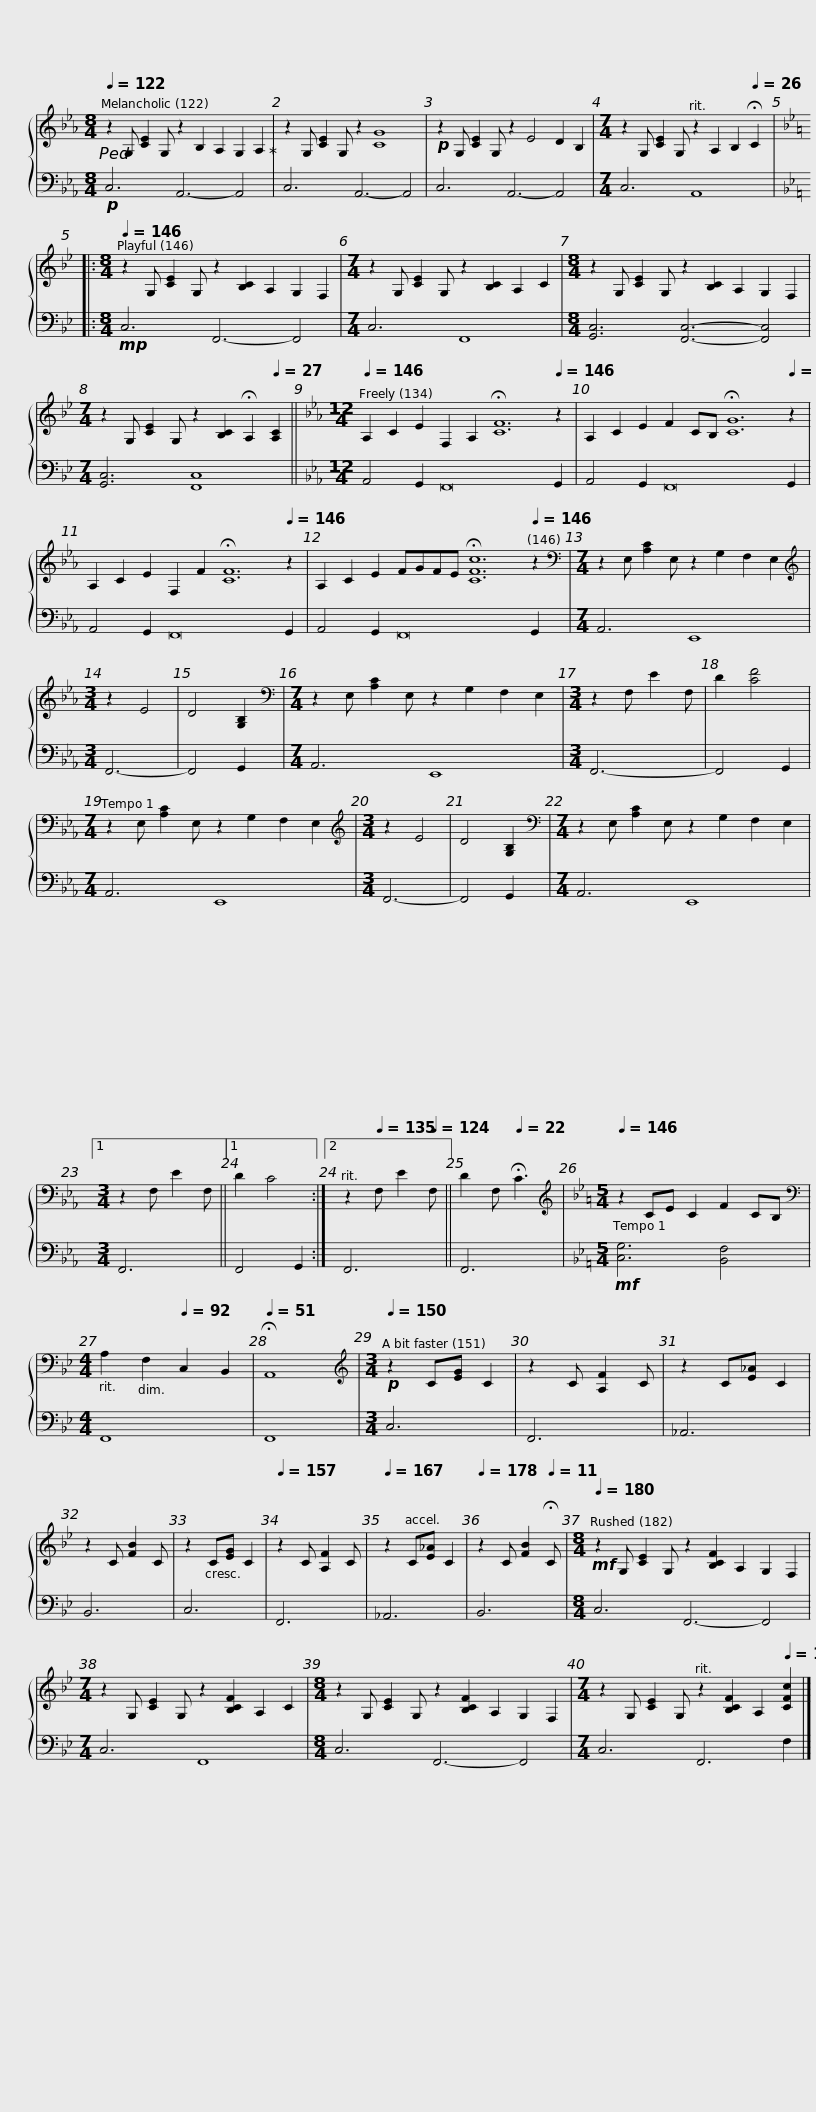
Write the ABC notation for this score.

X:1
%%score { 1 | 2 }
L:1/8
Q:1/4=122
M:8/4
I:linebreak $
K:Eb
V:1 treble
V:2 bass
V:1
!ped! z2 G, [CE]2 G, z2 B,2 A,2 G,2 A,2!ped-up! | z2 G, [CE]2 G, z2 [CG]8 |!p! z2 G, [CE]2 G, z2 E4 D2 B,2 |$[M:7/4] z2 G, [CE]2 G, z2[Q:1/4=120] A,2[Q:1/4=92] B,2[Q:1/4=16][Q:1/4=26] !fermata!C2 |:[K:Bb][M:8/4][Q:1/4=146] z2 G, [CE]2 G, z2 [B,C]2 A,2 G,2 F,2 | %5
[M:7/4] z2 G, [CE]2 G, z2 [B,C]2 A,2 C2 |$[M:8/4] z2 G, [CE]2 G, z2 [B,C]2 A,2 G,2 F,2 |[M:7/4] z2 G, [CE]2 G, z2 [B,C]2 !fermata!A,2[Q:1/4=27] [A,C]2 ||$[K:Eb][M:12/4][Q:1/4=146][Q:1/4=146] A,2 C2 E2 F,2 A,2[Q:1/4=85] !fermata![CF]12[Q:1/4=146] z2 | A,2 C2 E2 F2 CB,[Q:1/4=85] !fermata![CG]12[Q:1/4=146] z2 | %10
 A,2 C2 E2 F,2 F2[Q:1/4=85] !fermata![CF]12[Q:1/4=146] z2 |$ A,2 C2 E2 FGFE[Q:1/4=57] !fermata![CFc]12[Q:1/4=146][Q:1/4=146] z2 |[M:7/4][K:bass] z2 E, [A,C]2 E, z2 G,2 F,2 E,2 |[M:3/4][K:treble] z2 E4 | D4 [G,B,]2 | %15
[M:7/4][K:bass] z2 E, [A,C]2 E, z2 G,2 F,2 E,2 |$[M:3/4] z2 F, E2 F, | D2 [CF]4 |[M:7/4] z2 E, [A,C]2 E, z2 G,2 F,2 E,2 |[M:3/4][K:treble] z2 E4 | %20
 D4 [G,B,]2 |[M:7/4][K:bass] z2 E, [A,C]2 E, z2 G,2 F,2 E,2 |1[M:3/4] z2 F, E2 F, ||1$ D2 C4 :|2 z2[Q:1/4=135] F, E2[Q:1/4=124] F, || %25
 D2[Q:1/4=92] F,[Q:1/4=22] !fermata!C3 |[K:Bb][M:5/4][K:treble][Q:1/4=146] z2 CE C2 F2 CB, |[M:4/4][K:bass][Q:1/4=135] A,2[Q:1/4=124] F,2[Q:1/4=92] C,2 B,,2 |[Q:1/4=51] !fermata!A,,8 |[M:3/4][K:treble][Q:1/4=150]!p! z2 C[EG] C2 | %30
 z2 C [A,F]2 C |$ z2 C[E_A] C2 | z2 C [FB]2 C | z2 C[EG] C2 |[Q:1/4=157] z2 C [A,F]2 C | %35
[Q:1/4=167] z2 C[E_A] C2 |[Q:1/4=178] z2 C [FB]2[Q:1/4=11] !fermata!C |$[M:8/4][Q:1/4=180]!mf! z2 G, [CE]2 G, z2 [B,CF]2 A,2 G,2 F,2 |[M:7/4] z2 G, [CE]2 G, z2 [B,CF]2 A,2 C2 |[M:8/4] z2 G, [CE]2 G, z2 [B,CF]2 A,2 G,2 F,2 |$ %40
[M:7/4] z2 G, [CE]2 G, z2[Q:1/4=124] [B,CF]2[Q:1/4=92] A,2[Q:1/4=12] [CFc]2 |] %41
V:2
!p! C,6 A,,6- A,,4 | C,6 A,,6- A,,4 | C,6 A,,6- A,,4 |$[M:7/4] C,6 A,,8 |:[K:Bb][M:8/4]!mp! C,6 F,,6- F,,4 | %5
[M:7/4] C,6 F,,8 |$[M:8/4] [G,,C,]6 [F,,C,]6- [F,,C,]4 |[M:7/4] [G,,C,]6 [F,,C,]8 ||$[K:Eb][M:12/4] A,,4 G,,2 F,,16 G,,2 | A,,4 G,,2 F,,16 G,,2 | %10
 A,,4 G,,2 F,,16 G,,2 |$ A,,4 G,,2 F,,16 G,,2 |[M:7/4] A,,6 E,,8 |[M:3/4] F,,6- | F,,4 G,,2 | %15
[M:7/4] A,,6 E,,8 |$[M:3/4] F,,6- | F,,4 G,,2 |[M:7/4] A,,6 E,,8 |[M:3/4] F,,6- | %20
 F,,4 G,,2 |[M:7/4] A,,6 E,,8 |1[M:3/4] F,,6 ||1$ F,,4 G,,2 :|2 F,,6 || %25
 F,,6 |[K:Bb][M:5/4]!mf! [C,G,]6 [B,,F,]4 |[M:4/4] F,,8 | F,,8 |[M:3/4] C,6 | %30
 F,,6 |$ _A,,6 | B,,6 | C,6 | F,,6 | %35
 _A,,6 | B,,6 |$[M:8/4] C,6 F,,6- F,,4 |[M:7/4] C,6 F,,8 |[M:8/4] C,6 F,,6- F,,4 |$ %40
[M:7/4] C,6 F,,6 F,2 |] %41
